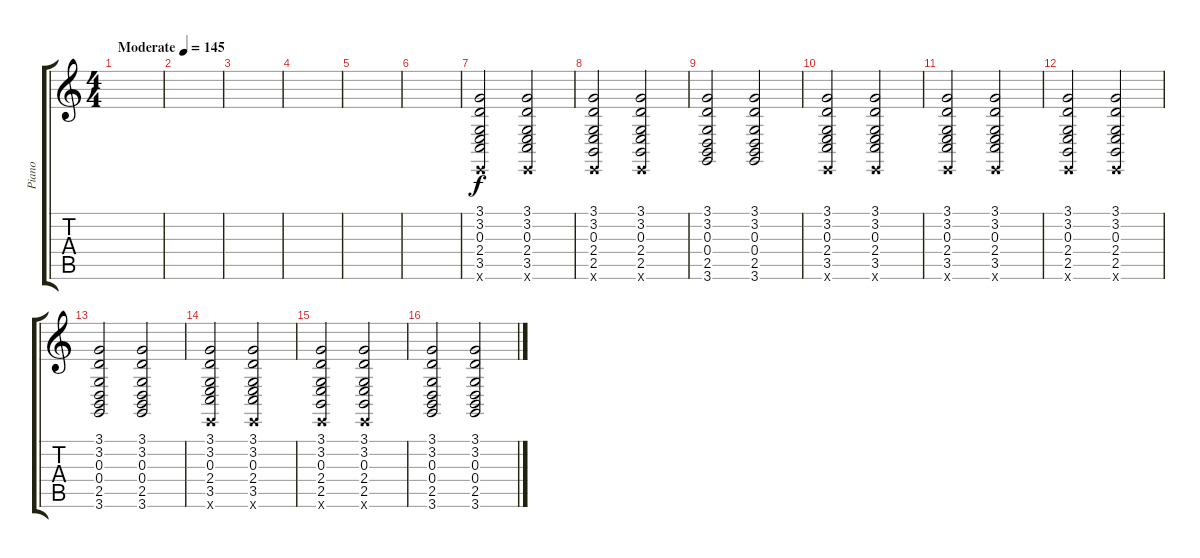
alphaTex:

\track ("Piano" "Piano") {instrument acousticgrandpiano}
\staff {score tabs}
\tuning (E4 B3 G3 D3 A2 E2) {hide}
\ts (4 4)
\tempo (145 "Moderate")
\clef g2
\ks c
|
|
|
|
|
|
(3.1 3.2 0.3 2.4 3.5 0.6{x}).2 (3.1 3.2 0.3 2.4 3.5 0.6{x}).2 |
(3.1 3.2 0.3 2.4 2.5 0.6{x}).2 (3.1 3.2 0.3 2.4 2.5 0.6{x}).2 |
(3.1 3.2 0.3 0.4 2.5 3.6).2 (3.1 3.2 0.3 0.4 2.5 3.6).2 |
(3.1 3.2 0.3 2.4 3.5 0.6{x}).2 (3.1 3.2 0.3 2.4 3.5 0.6{x}).2 |
(3.1 3.2 0.3 2.4 3.5 0.6{x}).2 (3.1 3.2 0.3 2.4 3.5 0.6{x}).2 |
(3.1 3.2 0.3 2.4 2.5 0.6{x}).2 (3.1 3.2 0.3 2.4 2.5 0.6{x}).2 |
(3.1 3.2 0.3 0.4 2.5 3.6).2 (3.1 3.2 0.3 0.4 2.5 3.6).2 |
(3.1 3.2 0.3 2.4 3.5 0.6{x}).2 (3.1 3.2 0.3 2.4 3.5 0.6{x}).2 |
(3.1 3.2 0.3 2.4 2.5 0.6{x}).2 (3.1 3.2 0.3 2.4 2.5 0.6{x}).2 |
(3.1 3.2 0.3 0.4 2.5 3.6).2 (3.1 3.2 0.3 0.4 2.5 3.6).2
